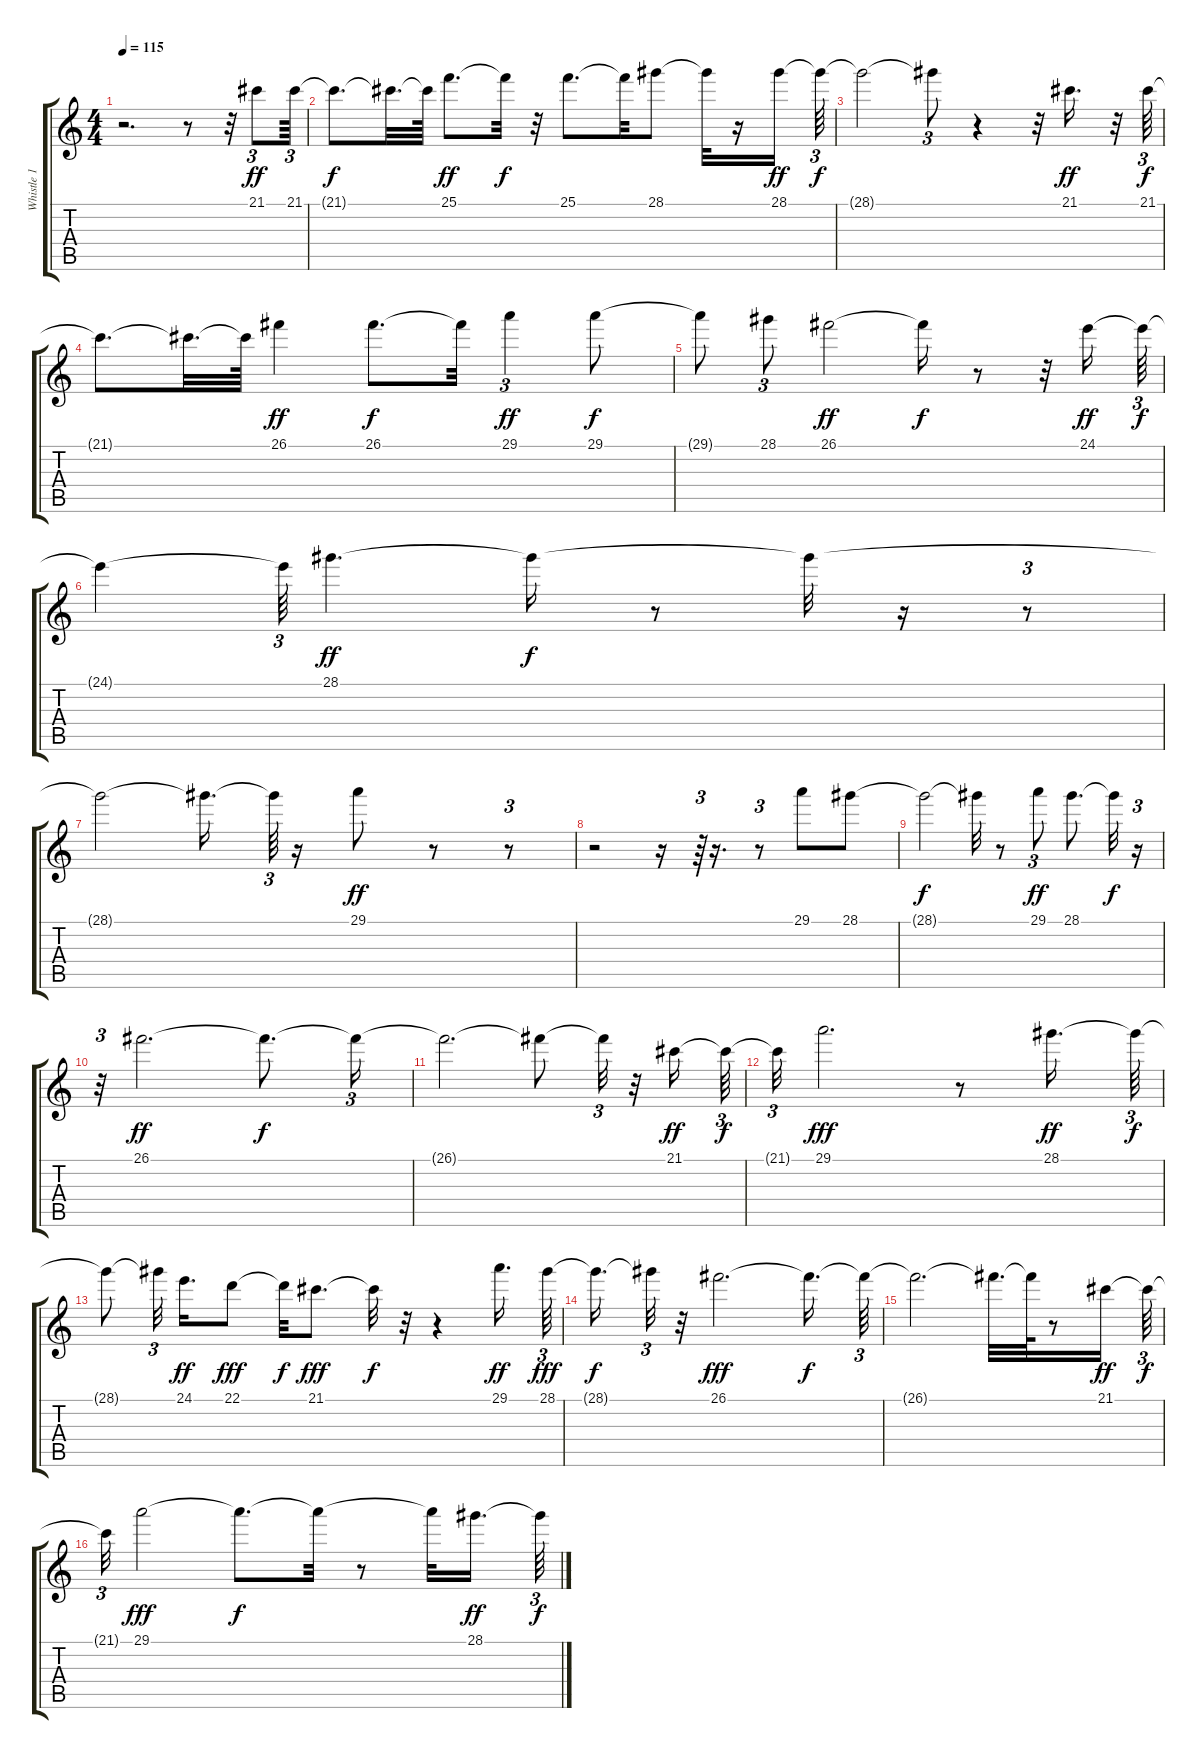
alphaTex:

\track ("Whistle 1" "Whistle 1") {instrument whistle}
\staff {score tabs}
\tuning (E4 B3 G3 D3 A2 E2) {hide}
\ts (4 4)
\tempo 115
\clef g2
\ks c
r.2{d dy f} r.8 r.32 21.1.8{tu (3 2) dy ff} 21.1.64{tu (3 2)} |
21.1{t}.8{d dy f} 21.1{t}.32{d} 21.1{t}.64 25.1.8{d dy ff} 25.1{t}.32{dy f} r.32 25.1.8{d} 25.1{t}.32 28.1.8 28.1{t}.32 r.16 28.1.16{dy ff} 28.1{t}.64{tu (3 2) dy f} |
28.1{t}.2 28.1{t}.8{tu (3 2)} r.4 r.32 21.1.16{d dy ff} r.32 21.1.64{tu (3 2) dy f} |
21.1{t}.8{d} 21.1{t}.32{d} 21.1{t}.64 26.1.4{dy ff} 26.1.8{d dy f} 26.1{t}.32 29.1.4{tu (3 2) dy ff} 29.1.8{dy f} |
29.1{t}.8 28.1.8{tu (3 2)} 26.1.2{dy ff} 26.1{t}.16{dy f} r.8 r.32 24.1.16{dy ff} 24.1{t}.64{tu (3 2) dy f} |
24.1{t}.4 24.1{t}.64{tu (3 2)} 28.1.4{d dy ff} 28.1{t}.16{dy f} r.8 28.1{t}.32 r.16 r.8{tu (3 2)} |
28.1{t}.2 28.1{t}.16{d} 28.1{t}.64{tu (3 2)} r.16 29.1.8{dy ff} r.8 r.8{tu (3 2)} |
r.2 r.16 r.64{tu (3 2)} r.16{d} r.8{tu (3 2)} 29.1.8 28.1.8 |
28.1{t}.2{dy f} 28.1{t}.32 r.8 29.1.8{tu (3 2) dy ff} 28.1.8{d} 28.1{t}.32{dy f} r.16{tu (3 2)} |
r.32{tu (3 2)} 26.1.2{d dy ff} 26.1{t}.8{d dy f} 26.1{t}.16{tu (3 2)} |
26.1{t}.2{d} 26.1{t}.8 26.1{t}.32{tu (3 2)} r.32 21.1.16{dy ff} 21.1{t}.64{tu (3 2) dy f} |
21.1{t}.32{tu (3 2)} 29.1.2{d dy fff} r.8 28.1.16{d dy ff} 28.1{t}.64{tu (3 2) dy f} |
28.1{t}.8 28.1{t}.32{tu (3 2)} 24.1.16{d dy ff} 22.1.8{dy fff} 22.1{t}.32{dy f} 21.1.8{d dy fff} 21.1{t}.32{dy f} r.32 r.4 29.1.16{d dy ff} 28.1.64{tu (3 2) dy fff} |
28.1{t}.16{d dy f} 28.1{t}.32{tu (3 2)} r.32 26.1.2{d dy fff} 26.1{t}.16{d dy f} 26.1{t}.64{tu (3 2)} |
26.1{t}.2{d} 26.1{t}.32{d} 26.1{t}.64 r.8 21.1.16{dy ff} 21.1{t}.64{tu (3 2) dy f} |
21.1{t}.32{tu (3 2)} 29.1.2{dy fff} 29.1{t}.8{d dy f} 29.1{t}.32 r.8 29.1{t}.32 28.1.16{d dy ff} 28.1{t}.64{tu (3 2) dy f}
